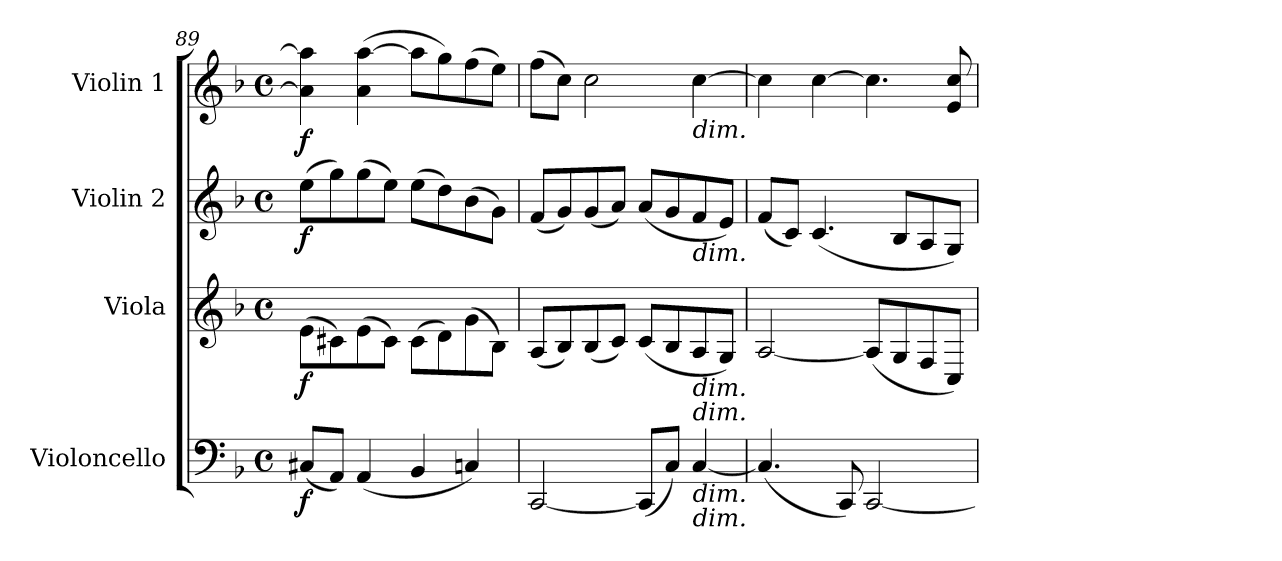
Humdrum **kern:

**kern	**dynam	**kern	**dynam	**kern	**dynam	**kern	**dynam
*part4	*part4	*part3	*part3	*part2	*part2	*part1	*part1
*staff4	*staff4	*staff3	*staff3	*staff2	*staff2	*staff1	*staff1
*I"Violoncello	*	*I"Viola	*	*I"Violin 2	*	*I"Violin 1	*
*I'Vc	*	*I'Vla	*	*I'Vln	*	*I'Vln	*
*clefF4	*	*clefG2	*	*clefG2	*	*clefG2	*
*k[b-]	*	*k[b-]	*	*k[b-]	*	*k[b-]	*
*M4/4	*	*M4/4	*	*M4/4	*	*M4/4	*
*met(c)	*	*met(c)	*	*met(c)	*	*met(c)	*
=89	=89	=89	=89	=89	=89	=89	=89
!	!LO:DY:b	!	!LO:DY:b	!	!LO:DY:b	!	!LO:DY:b
(8C#X/L	f	(8e\L	f	(8ee\L	f	4a\] 4aa\]	f
8AA/J)	.	8c#X\)	.	8gg\)	.	.	.
(4AA/	.	(8e\	.	(8gg\	.	(4a\ [4aa\	.
.	.	8c#\J)	.	8ee\J)	.	.	.
4BB-/	.	(8c#\L	.	(8ee\L	.	8aa\L]	.
.	.	8d\)	.	8dd\)	.	8gg\)	.
4Cn/)	.	(8g\	.	(8b-\	.	(8ff\	.
.	.	8B-\J)	.	8g\J)	.	8ee\J)	.
=90	=90	=90	=90	=90	=90	=90	=90
[2CC/	.	(8A/L	.	(8f/L	.	(8ff\L	.
.	.	8B-/)	.	8g/)	.	8cc\J)	.
.	.	(8B-/	.	(8g/	.	2cc\	.
.	.	8c/J)	.	8a/J)	.	.	.
(8CC/L]	.	(8c/L	.	(8a/L	.	.	.
8C/J)	.	8B-/	.	8g/	.	.	.
!	!	!	!	!	!	!LO:TX:b:i:t=dim.	!
!	!	!	!	!LO:TX:b:i:t=dim.	!	!	!
!	!	!LO:TX:b:i:t=dim.	!	!	!	!	!
!	!	!LO:TX:b:i:t=dim.	!	!	!	!	!
!LO:TX:b:i:t=dim.	!	!	!	!	!	!	!
!LO:TX:b:i:t=dim.	!	!	!	!	!	!	!
[4C/	.	8A/	.	8f/	.	[4cc\	.
.	.	8G/J)	.	8e/J)	.	.	.
=91	=91	=91	=91	=91	=91	=91	=91
(4.C/]	.	[2A/	.	(8f/L	.	4cc\]	.
.	.	.	.	8c/J)	.	.	.
.	.	.	.	(4.c/	.	[4cc\	.
8CC/)	.	.	.	.	.	.	.
[2CC/	.	(8A/L]	.	.	.	4.cc\]	.
.	.	8G/	.	8B-/L	.	.	.
.	.	8F/	.	8A/	.	.	.
.	.	8C/J)	.	8G/J)	.	8e/ 8cc/	.
=	=	=	=	=	=	=	=
*-	*-	*-	*-	*-	*-	*-	*-
